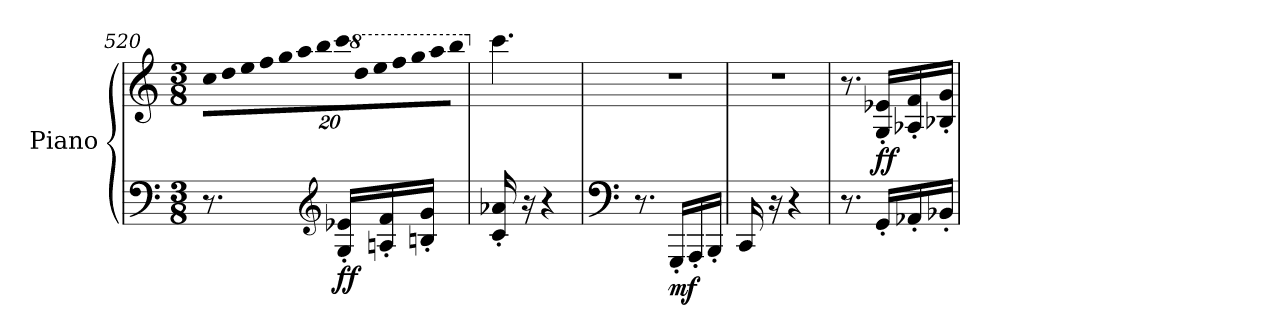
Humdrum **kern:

**kern	**kern	**dynam
*part1	*part1	*part1
*staff2	*staff1	*staff1/2
*I"Piano	*	*
*I'Pno.	*	*
*clefF4	*clefG2	*
*k[]	*k[]	*
*M3/8	*M3/8	*
*	*Xbrackettup	*
=520	=520	=520
!	!LO:N:vis=8	!
8.r	640%17cc\L	.
!	!LO:N:vis=8	!
.	640%17dd\	.
!	!LO:N:vis=8	!
.	640%17ee\	.
!	!LO:N:vis=8	!
.	640%17ff\	.
!	!LO:N:vis=8	!
.	640%17gg\	.
!	!LO:N:vis=8	!
.	640%17aa\	.
!	!LO:N:vis=8	!
.	640%17bb\	.
!	!LO:N:vis=8	!
.	640%17ccc\	.
*clefG2	*	*
!	!	!LO:DY:b=2
16G/' 16e-X/'LL	.	ff
*	*8va	*
!	!LO:N:vis=8	!
.	640%17ddd\	.
!	!LO:N:vis=8	!
.	640%17eee\	.
16An/' 16f/'	.	.
!	!LO:N:vis=8	!
.	640%17fff\	.
!	!LO:N:vis=8	!
.	640%17ggg\	.
16Bn/' 16g/'JJ	.	.
!	!LO:N:vis=8	!
.	640%17aaa\	.
!	!LO:N:vis=8	!
.	640%17bbb\J	.
*	*X8va	*
.	320ryy	.
=521	=521	=521
*	*8va	*
16c/' 16a-X/'	(>4.cccc\	.
16r	.	.
4r	.	.
=522	=522	=522
*clefF4	*	*
*	*X8va	*
8.r	4.r)	.
!	!	!LO:DY:b=2
16GGG'/LL	.	mf
16AAA'/	.	.
16BBB'/JJ	.	.
=523	=523	=523
16CC/	4.r	.
16r	.	.
4r	.	.
!!LO:LB:g=z
=524	=524	=524
8.r	8.r	.
!	!	!LO:DY:b
16GG'/LL	16G/' 16e-X/'LL	ff
16AA-X'/	16A-X/' 16f/'	.
16BB-X'/JJ	16B-X/' 16g/'JJ	.
=	=	=
*-	*-	*-
